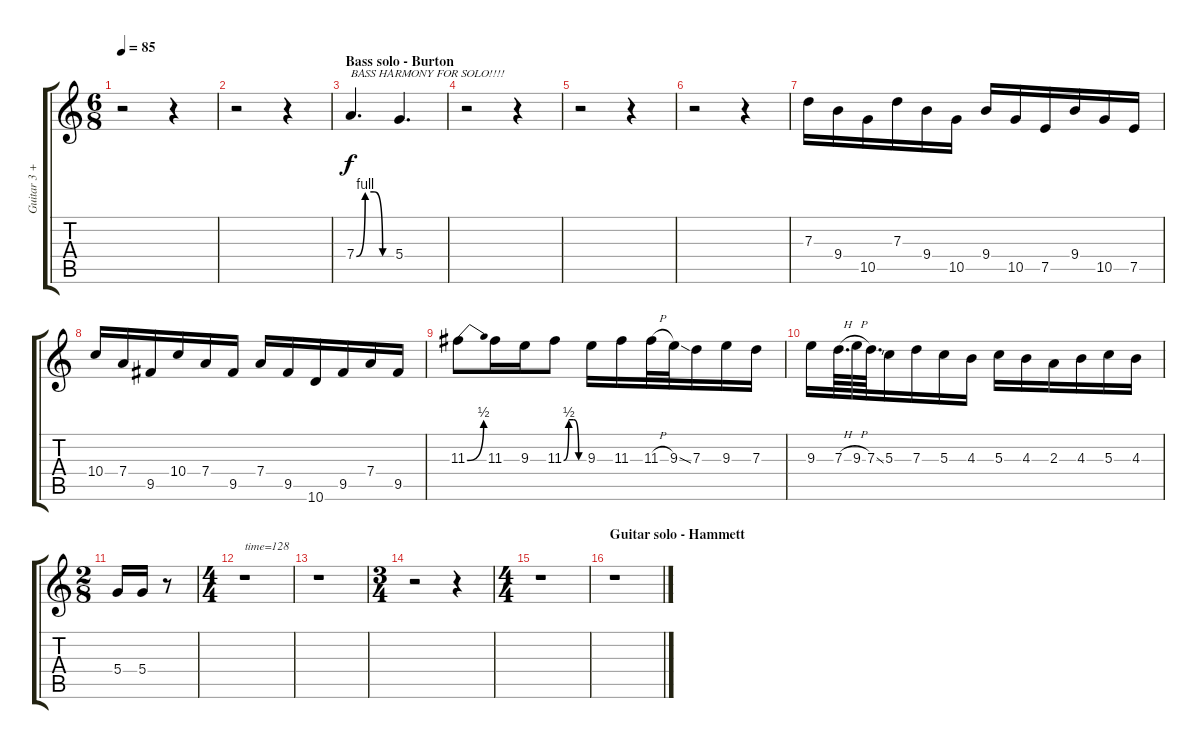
\track ("Guitar 3 + Bass" "Guitar 3 +") {instrument distortionguitar}
\staff {score tabs}
\tuning (E4 B3 G3 D3 A2 E2) {hide}
\ts (6 8)
\tempo 85
\clef g2
\ks c
r.2{dy f} r.4 |
r.2 r.4 |
\section ("" "Bass solo - Burton")
7.4{be (custom 0 0 15 4 30 4 45 0 60 0)}.4{d txt "BASS HARMONY FOR SOLO!!!!"} 5.4.4{d} |
r.2 r.4 |
r.2 r.4 |
r.2 r.4 |
7.3.16 9.4.16 10.5.16 7.3.16 9.4.16 10.5.16 9.4.16 10.5.16 7.5.16 9.4.16 10.5.16 7.5.16 |
10.4.16 7.4.16 9.5.16 10.4.16 7.4.16 9.5.16 7.4.16 9.5.16 10.6.16 9.5.16 7.4.16 9.5.16 |
11.3{be (bend 0 0 60 2)}.8 11.3.16 9.3.16 11.3{be (custom 0 0 15 2 30 2 45 0 60 0)}.8 9.3.16 11.3.16 11.3{h}.32 9.3{ss}.32 7.3.16 9.3.16 7.3.16 |
9.3.16 7.3{h}.64{d} 9.3{h}.64 7.3{ss}.64{d} 5.3.16 7.3.16 5.3.16 4.3.16 5.3.16 4.3.16 2.3.16 4.3.16 5.3.16 4.3.16 |
\ts (2 8)
5.4.16 5.4.16 r.8 |
\ts (4 4)
r.1{txt "time=128"} |
r.1 |
\ts (3 4)
r.2 r.4 |
\ts (4 4)
r.1 |
\section ("" "Guitar solo - Hammett")
r.1
